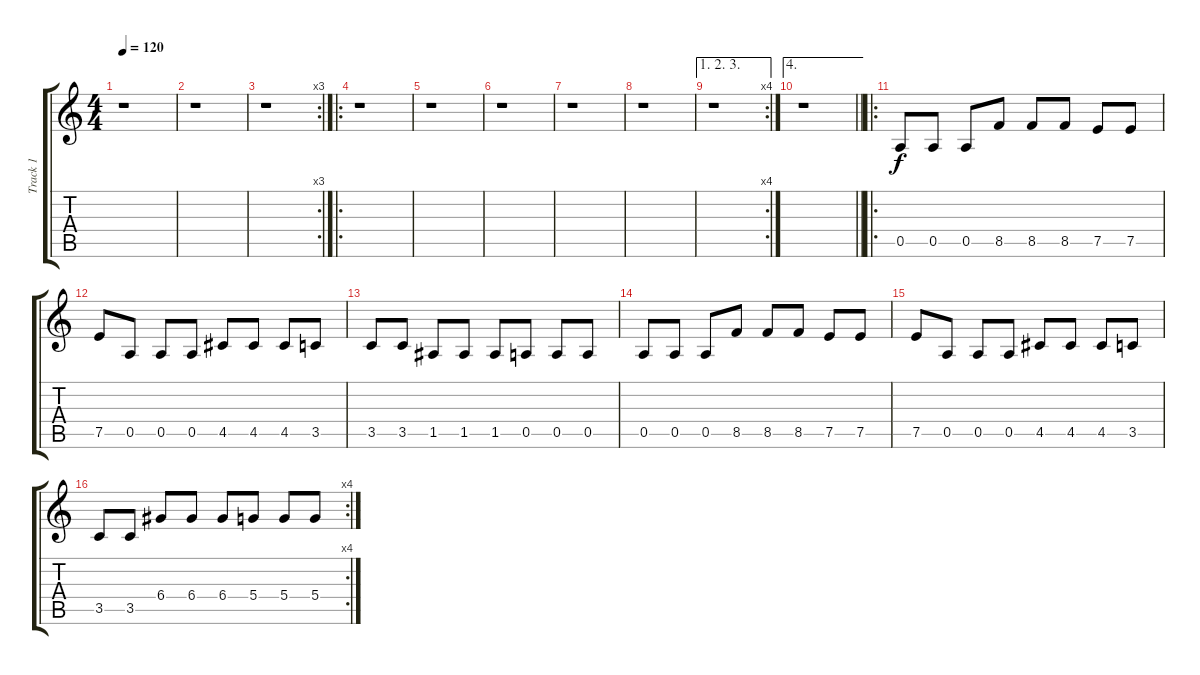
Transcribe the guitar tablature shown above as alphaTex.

\track ("Track 1" "Track 1") {instrument distortionguitar}
\staff {score tabs}
\tuning (E4 B3 G3 D3 A2 D2) {hide}
\ts (4 4)
\tempo 120
\clef g2
\ks c
r.1{dy f} |
r.1 |
\rc 3
r.1 |
\ro
r.1 |
r.1 |
r.1 |
r.1 |
r.1 |
\ae (1 2 3)
\rc 4
r.1 |
\ae 4
\barLineRight lightlight
r.1 |
\ro
0.5.8{balance 12} 0.5.8 0.5.8 8.5.8 8.5.8 8.5.8 7.5.8 7.5.8 |
7.5.8 0.5.8 0.5.8 0.5.8 4.5.8 4.5.8 4.5.8 3.5.8 |
3.5.8 3.5.8 1.5.8 1.5.8 1.5.8 0.5.8 0.5.8 0.5.8 |
0.5.8 0.5.8 0.5.8 8.5.8 8.5.8 8.5.8 7.5.8 7.5.8 |
7.5.8 0.5.8 0.5.8 0.5.8 4.5.8 4.5.8 4.5.8 3.5.8 |
\rc 4
3.5.8 3.5.8 6.4.8 6.4.8 6.4.8 5.4.8 5.4.8 5.4.8
